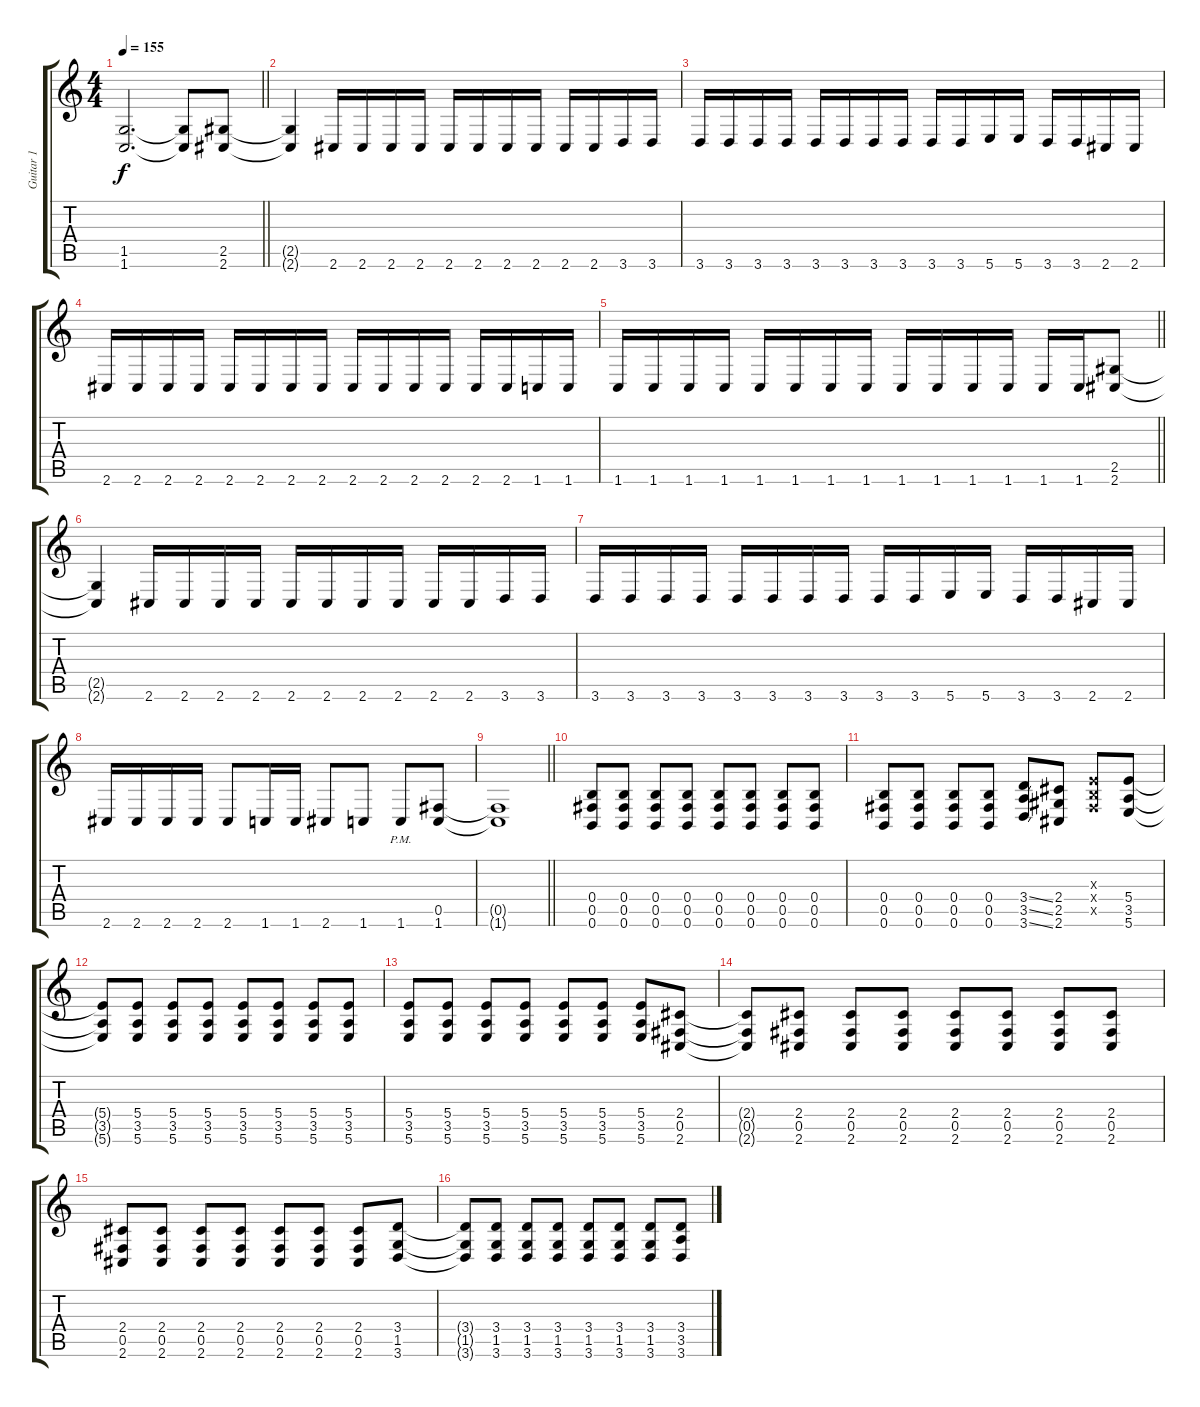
\track ("Guitar 1" "Guitar 1") {instrument distortionguitar}
\staff {score tabs}
\tuning (Db4 Ab3 E3 B2 Gb2 B1) {hide}
\ts (4 4)
\tempo 155
\clef g2
\barLineRight lightlight
\ks c
(1.5{t} 1.6{t}).2{d dy f} (1.5{t} 1.6{t}).8 (2.5 2.6).8 |
(2.5{t} 2.6{t}).4 2.6.16 2.6.16 2.6.16 2.6.16 2.6.16 2.6.16 2.6.16 2.6.16 2.6.16 2.6.16 3.6.16 3.6.16 |
3.6.16 3.6.16 3.6.16 3.6.16 3.6.16 3.6.16 3.6.16 3.6.16 3.6.16 3.6.16 5.6.16 5.6.16 3.6.16 3.6.16 2.6.16 2.6.16 |
2.6.16 2.6.16 2.6.16 2.6.16 2.6.16 2.6.16 2.6.16 2.6.16 2.6.16 2.6.16 2.6.16 2.6.16 2.6.16 2.6.16 1.6.16 1.6.16 |
\barLineRight lightlight
1.6.16 1.6.16 1.6.16 1.6.16 1.6.16 1.6.16 1.6.16 1.6.16 1.6.16 1.6.16 1.6.16 1.6.16 1.6.16 1.6.16 (2.5 2.6).8 |
(2.5{t} 2.6{t}).4 2.6.16 2.6.16 2.6.16 2.6.16 2.6.16 2.6.16 2.6.16 2.6.16 2.6.16 2.6.16 3.6.16 3.6.16 |
3.6.16 3.6.16 3.6.16 3.6.16 3.6.16 3.6.16 3.6.16 3.6.16 3.6.16 3.6.16 5.6.16 5.6.16 3.6.16 3.6.16 2.6.16 2.6.16 |
2.6.16 2.6.16 2.6.16 2.6.16 2.6.8 1.6.16 1.6.16 2.6.8 1.6.8 1.6{pm}.8 (0.5 1.6).8 |
\barLineRight lightlight
(0.5{t} 1.6{t}).1 |
\section ("" "")
(0.4 0.5 0.6).8 (0.4 0.5 0.6).8 (0.4 0.5 0.6).8 (0.4 0.5 0.6).8 (0.4 0.5 0.6).8 (0.4 0.5 0.6).8 (0.4 0.5 0.6).8 (0.4 0.5 0.6).8 |
(0.4 0.5 0.6).8 (0.4 0.5 0.6).8 (0.4 0.5 0.6).8 (0.4 0.5 0.6).8 (3.4{ss} 3.5{ss} 3.6{ss}).8 (2.4 2.5 2.6).8 (0.3{x} 0.4{x} 0.5{x}).8 (5.4 3.5 5.6).8 |
(5.4{t} 3.5{t} 5.6{t}).8 (5.4 3.5 5.6).8 (5.4 3.5 5.6).8 (5.4 3.5 5.6).8 (5.4 3.5 5.6).8 (5.4 3.5 5.6).8 (5.4 3.5 5.6).8 (5.4 3.5 5.6).8 |
(5.4 3.5 5.6).8 (5.4 3.5 5.6).8 (5.4 3.5 5.6).8 (5.4 3.5 5.6).8 (5.4 3.5 5.6).8 (5.4 3.5 5.6).8 (5.4 3.5 5.6).8 (2.4 0.5 2.6).8 |
(2.4{t} 0.5{t} 2.6{t}).8 (2.4 0.5 2.6).8 (2.4 0.5 2.6).8 (2.4 0.5 2.6).8 (2.4 0.5 2.6).8 (2.4 0.5 2.6).8 (2.4 0.5 2.6).8 (2.4 0.5 2.6).8 |
(2.4 0.5 2.6).8 (2.4 0.5 2.6).8 (2.4 0.5 2.6).8 (2.4 0.5 2.6).8 (2.4 0.5 2.6).8 (2.4 0.5 2.6).8 (2.4 0.5 2.6).8 (3.4 1.5 3.6).8 |
(3.4{t} 1.5{t} 3.6{t}).8 (3.4 1.5 3.6).8 (3.4 1.5 3.6).8 (3.4 1.5 3.6).8 (3.4 1.5 3.6).8 (3.4 1.5 3.6).8 (3.4 1.5 3.6).8 (3.4 3.5 3.6).8
